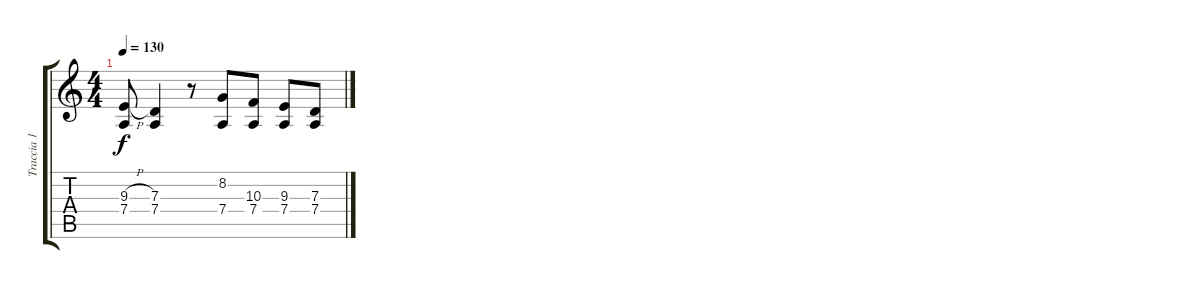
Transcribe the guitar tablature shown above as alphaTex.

\track ("Traccia 1" "Traccia 1") {instrument lead1square}
\staff {score tabs}
\tuning (E4 B3 G3 D3 A2 E2) {hide}
\ts (4 4)
\tempo 130
\clef g2
\ks c
(9.3{h} 7.4).8{dy f} (7.3 7.4).4 r.8 (8.2 7.4).8 (10.3 7.4).8 (9.3 7.4).8 (7.3 7.4).8
